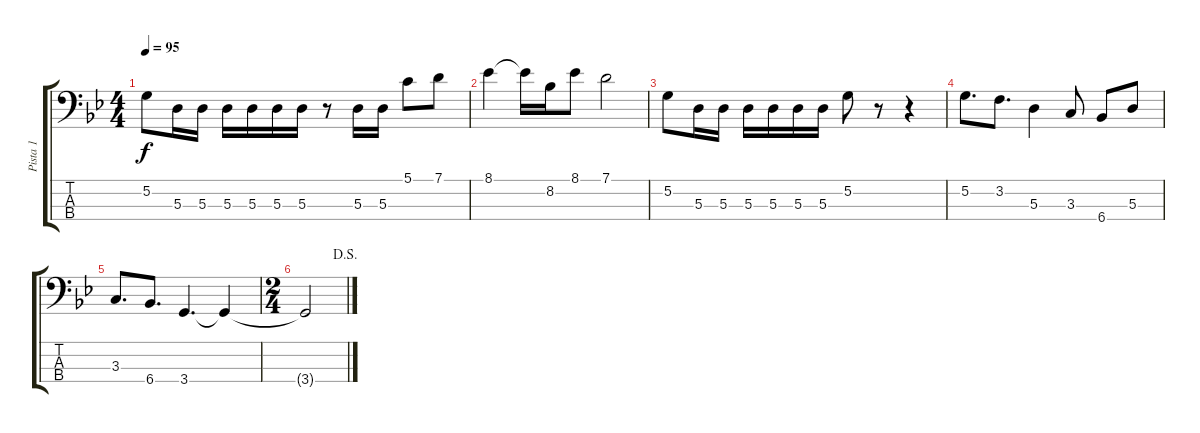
\track ("Pista 1" "Pista 1") {instrument electricbassfinger}
\staff {score tabs}
\tuning (G2 D2 A1 E1) {hide}
\ts (4 4)
\tempo 95
\clef f4
\ks bb
5.2.8{dy f} 5.3.16 5.3.16 5.3.16 5.3.16 5.3.16 5.3.16 r.8 5.3.16 5.3.16 5.1.8 7.1.8 |
8.1.4 8.1{t}.16 8.2.16 8.1.8 7.1.2 |
5.2.8 5.3.16 5.3.16 5.3.16 5.3.16 5.3.16 5.3.16 5.2.8 r.8 r.4 |
5.2.8{d} 3.2.8{d} 5.3.4 3.3.8 6.4.8 5.3.8 |
3.3.8{d} 6.4.8{d} 3.4.4{d} 3.4{t}.4 |
\ts (2 4)
\jump dalsegno
3.4{t}.2
